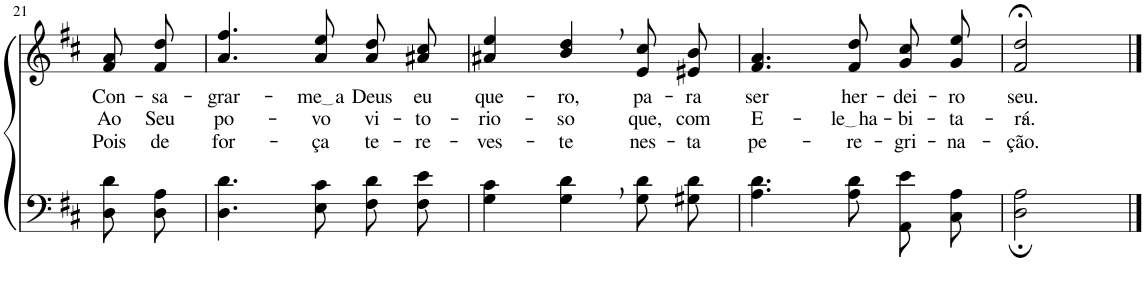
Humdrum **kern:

**kern	**kern	**text	**text	**text
*part2	*part1	*part1	*part1	*part1
*staff2	*staff1	*staff1	*staff1	*staff1
*I"Parte III e IV	*I"Parte I e II	*	*	*
!!LO:PB:g=z
*clefF4	*clefG2	*	*	*
*Trd1c2	*Trd1c2	*	*	*
*k[f#c#]	*k[f#c#]	*	*	*
*M3/4	*M3/4	*	*	*
=21	=21	=21	=21	=21
!	!	!LO:LY:b	!LO:LY:b	!LO:LY:b
8D\ 8d\L	8f#/ 8a/L	Con-	Ao	Pois
!	!	!LO:LY:b	!LO:LY:b	!LO:LY:b
8D\ 8A\J	8f#/ 8dd/J	-sa-	Seu	de
=22	=22	=22	=22	=22
!	!	!LO:LY:b	!LO:LY:b	!LO:LY:b
4.D\ 4.d\	4.a/ 4.ff#/	-grar-	po-	for-
!	!	!LO:LY:b	!LO:LY:b	!LO:LY:b
8E\ 8c#\	8a/ 8ee/	me a	-vo	-ça
!	!	!LO:LY:b	!LO:LY:b	!LO:LY:b
8F#\ 8d\L	8a\ 8dd\L	Deus	vi-	te-
!	!	!LO:LY:b	!LO:LY:b	!LO:LY:b
8F#\ 8e\J	8a#X\ 8cc#\J	eu	-to-	-re-
=23	=23	=23	=23	=23
!	!	!LO:LY:b	!LO:LY:b	!LO:LY:b
4G\ 4c#\	4a#X/ 4ee/	que-	-rio-	-ves-
!	!	!LO:LY:b	!LO:LY:b	!LO:LY:b
4G\, 4d\,	4b/, 4dd/,	-ro,	-so	-te
!	!	!LO:LY:b	!LO:LY:b	!LO:LY:b
8G\ 8d\L	8e/ 8cc#/L	pa-	que,	nes-
!	!	!LO:LY:b	!LO:LY:b	!LO:LY:b
8G#X\ 8d\J	8e#X/ 8b/J	-ra	com	-ta
=24	=24	=24	=24	=24
!	!	!LO:LY:b	!LO:LY:b	!LO:LY:b
4.A\ 4.d\	4.f#/ 4.a/	ser	E-	pe-
!	!	!LO:LY:b	!LO:LY:b	!LO:LY:b
8A\ 8d\	8f#/ 8dd/	her-	le ha	-re-
!	!	!LO:LY:b	!LO:LY:b	!LO:LY:b
8AA\ 8e\L	8g\ 8cc#\L	-dei-	-bi-	-gri-
!	!	!LO:LY:b	!LO:LY:b	!LO:LY:b
8C#\ 8A\J	8g\ 8ee\J	-ro	-ta-	-na-
=25	=25	=25	=25	=25
!	!	!LO:LY:b	!LO:LY:b	!LO:LY:b
2D\; 2A\;	2f#/;< 2dd/;<	seu.	-rá.-	-ção.
==	==	==	==	==
*-	*-	*-	*-	*-
